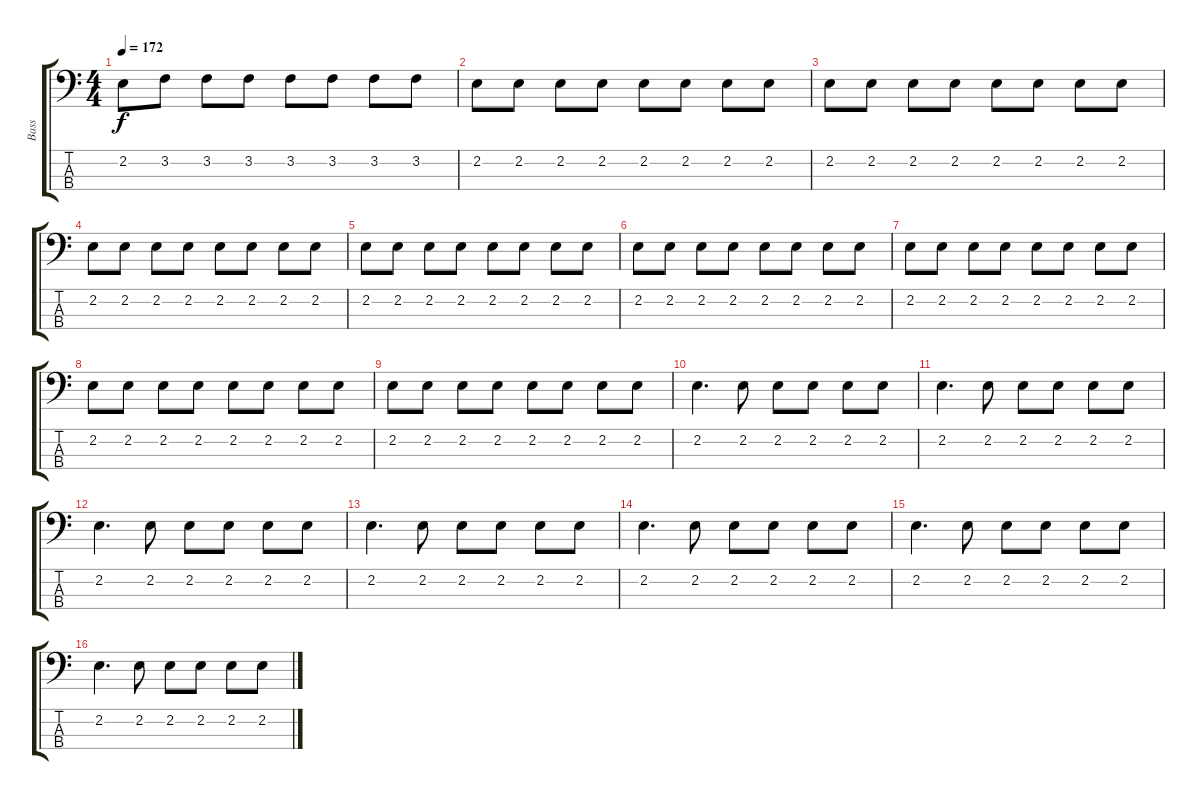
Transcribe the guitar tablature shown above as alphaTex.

\track ("Bass" "Bass") {instrument electricbassfinger}
\staff {score tabs}
\tuning (G2 D2 A1 E1) {hide}
\ts (4 4)
\tempo 172
\clef f4
\ks c
2.2.8{dy f} 3.2.8 3.2.8 3.2.8 3.2.8 3.2.8 3.2.8 3.2.8 |
2.2.8 2.2.8 2.2.8 2.2.8 2.2.8 2.2.8 2.2.8 2.2.8 |
2.2.8 2.2.8 2.2.8 2.2.8 2.2.8 2.2.8 2.2.8 2.2.8 |
2.2.8 2.2.8 2.2.8 2.2.8 2.2.8 2.2.8 2.2.8 2.2.8 |
2.2.8 2.2.8 2.2.8 2.2.8 2.2.8 2.2.8 2.2.8 2.2.8 |
2.2.8 2.2.8 2.2.8 2.2.8 2.2.8 2.2.8 2.2.8 2.2.8 |
2.2.8 2.2.8 2.2.8 2.2.8 2.2.8 2.2.8 2.2.8 2.2.8 |
2.2.8 2.2.8 2.2.8 2.2.8 2.2.8 2.2.8 2.2.8 2.2.8 |
2.2.8 2.2.8 2.2.8 2.2.8 2.2.8 2.2.8 2.2.8 2.2.8 |
2.2.4{d} 2.2.8 2.2.8 2.2.8 2.2.8 2.2.8 |
2.2.4{d} 2.2.8 2.2.8 2.2.8 2.2.8 2.2.8 |
2.2.4{d} 2.2.8 2.2.8 2.2.8 2.2.8 2.2.8 |
2.2.4{d} 2.2.8 2.2.8 2.2.8 2.2.8 2.2.8 |
2.2.4{d} 2.2.8 2.2.8 2.2.8 2.2.8 2.2.8 |
2.2.4{d} 2.2.8 2.2.8 2.2.8 2.2.8 2.2.8 |
2.2.4{d} 2.2.8 2.2.8 2.2.8 2.2.8 2.2.8
